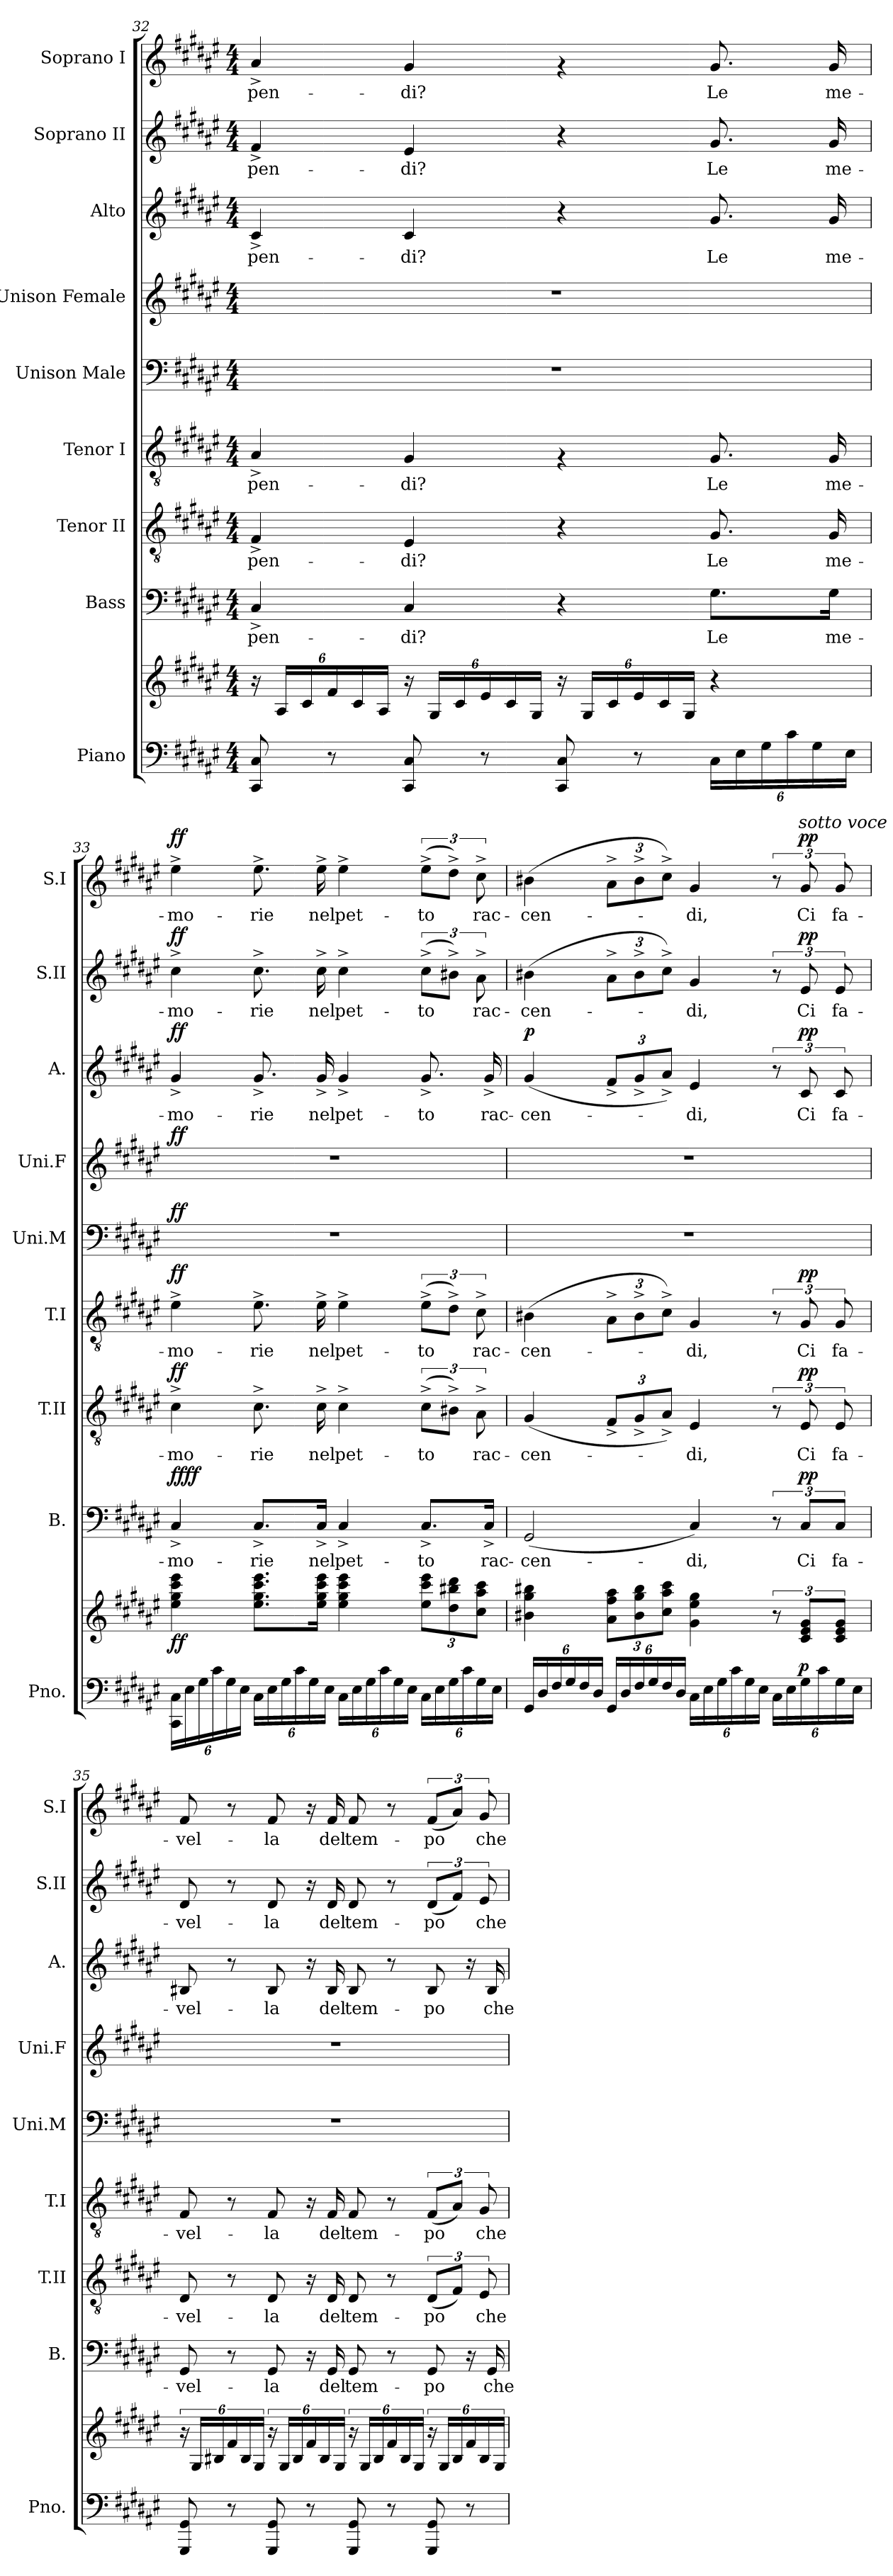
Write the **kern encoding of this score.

**kern	**kern	**dynam	**kern	**text	**dynam	**kern	**text	**dynam	**kern	**text	**dynam	**kern	**dynam	**kern	**dynam	**kern	**text	**dynam	**kern	**text	**dynam	**kern	**text	**dynam
*part9	*part9	*part9	*part8	*part8	*part8	*part7	*part7	*part7	*part6	*part6	*part6	*part5	*part5	*part4	*part4	*part3	*part3	*part3	*part2	*part2	*part2	*part1	*part1	*part1
*staff10	*staff9	*staff9/10	*staff8	*staff8	*staff8	*staff7	*staff7	*staff7	*staff6	*staff6	*staff6	*staff5	*staff5	*staff4	*staff4	*staff3	*staff3	*staff3	*staff2	*staff2	*staff2	*staff1	*staff1	*staff1
*I"Piano	*	*	*I"Bass	*	*	*I"Tenor II	*	*	*I"Tenor I	*	*	*I"Unison Male	*	*I"Unison Female	*	*I"Alto	*	*	*I"Soprano II	*	*	*I"Soprano I	*	*
*I'Pno.	*	*	*I'B.	*	*	*I'T.II	*	*	*I'T.I	*	*	*I'Uni.M	*	*I'Uni.F	*	*I'A.	*	*	*I'S.II	*	*	*I'S.I	*	*
!!LO:PB:g=z
*clefF4	*clefG2	*	*clefF4	*	*	*clefGv2	*	*	*clefGv2	*	*	*clefF4	*	*clefG2	*	*clefG2	*	*	*clefG2	*	*	*clefG2	*	*
*k[f#c#g#d#a#e#]	*k[f#c#g#d#a#e#]	*	*k[f#c#g#d#a#e#]	*	*	*k[f#c#g#d#a#e#]	*	*	*k[f#c#g#d#a#e#]	*	*	*k[f#c#g#d#a#e#]	*	*k[f#c#g#d#a#e#]	*	*k[f#c#g#d#a#e#]	*	*	*k[f#c#g#d#a#e#]	*	*	*k[f#c#g#d#a#e#]	*	*
*M4/4	*M4/4	*	*M4/4	*	*	*M4/4	*	*	*M4/4	*	*	*M4/4	*	*M4/4	*	*M4/4	*	*	*M4/4	*	*	*M4/4	*	*
*	*Xbrackettup	*	*	*	*	*	*	*	*	*	*	*	*	*	*	*	*	*	*	*	*	*	*	*
=32	=32	=32	=32	=32	=32	=32	=32	=32	=32	=32	=32	=32	=32	=32	=32	=32	=32	=32	=32	=32	=32	=32	=32	=32
!	!	!	!	!LO:LY:b	!	!	!LO:LY:b	!	!	!LO:LY:b	!	!	!	!	!	!	!LO:LY:b	!	!	!LO:LY:b	!	!	!LO:LY:b	!
8CC#/ 8C#/	24r	.	4C#^/	pen-	.	4F#^/	pen-	.	4A#^/	pen-	.	1r	.	1r	.	4c#^/	pen-	.	4f#^/	pen-	.	4a#^/	pen-	.
.	24A#/LL	.	.	.	.	.	.	.	.	.	.	.	.	.	.	.	.	.	.	.	.	.	.	.
.	24c#/	.	.	.	.	.	.	.	.	.	.	.	.	.	.	.	.	.	.	.	.	.	.	.
8r	24f#/	.	.	.	.	.	.	.	.	.	.	.	.	.	.	.	.	.	.	.	.	.	.	.
.	24c#/	.	.	.	.	.	.	.	.	.	.	.	.	.	.	.	.	.	.	.	.	.	.	.
.	24A#/JJ	.	.	.	.	.	.	.	.	.	.	.	.	.	.	.	.	.	.	.	.	.	.	.
!	!	!	!	!LO:LY:b	!	!	!LO:LY:b	!	!	!LO:LY:b	!	!	!	!	!	!	!LO:LY:b	!	!	!LO:LY:b	!	!	!LO:LY:b	!
8CC#/ 8C#/	24r	.	4C#/	-di?	.	4E#/	-di?	.	4G#/	-di?	.	.	.	.	.	4c#/	-di?	.	4e#/	-di?	.	4g#/	-di?	.
.	24G#/LL	.	.	.	.	.	.	.	.	.	.	.	.	.	.	.	.	.	.	.	.	.	.	.
.	24c#/	.	.	.	.	.	.	.	.	.	.	.	.	.	.	.	.	.	.	.	.	.	.	.
8r	24e#/	.	.	.	.	.	.	.	.	.	.	.	.	.	.	.	.	.	.	.	.	.	.	.
.	24c#/	.	.	.	.	.	.	.	.	.	.	.	.	.	.	.	.	.	.	.	.	.	.	.
.	24G#/JJ	.	.	.	.	.	.	.	.	.	.	.	.	.	.	.	.	.	.	.	.	.	.	.
8CC#/ 8C#/	24r	.	4r	.	.	4r	.	.	4rG	.	.	.	.	.	.	4r	.	.	4r	.	.	4rg	.	.
.	24G#/LL	.	.	.	.	.	.	.	.	.	.	.	.	.	.	.	.	.	.	.	.	.	.	.
.	24c#/	.	.	.	.	.	.	.	.	.	.	.	.	.	.	.	.	.	.	.	.	.	.	.
8r	24e#/	.	.	.	.	.	.	.	.	.	.	.	.	.	.	.	.	.	.	.	.	.	.	.
.	24c#/	.	.	.	.	.	.	.	.	.	.	.	.	.	.	.	.	.	.	.	.	.	.	.
.	24G#/JJ	.	.	.	.	.	.	.	.	.	.	.	.	.	.	.	.	.	.	.	.	.	.	.
*Xbrackettup	*	*	*	*	*	*	*	*	*	*	*	*	*	*	*	*	*	*	*	*	*	*	*	*
!	!	!	!	!LO:LY:b	!	!	!LO:LY:b	!	!	!LO:LY:b	!	!	!	!	!	!	!LO:LY:b	!	!	!LO:LY:b	!	!	!LO:LY:b	!
24C#\LL	4r	.	8.G#\L	Le	.	8.G#/	Le	.	8.G#/	Le	.	.	.	.	.	8.g#/	Le	.	8.g#/	Le	.	8.g#/	Le	.
24E#\	.	.	.	.	.	.	.	.	.	.	.	.	.	.	.	.	.	.	.	.	.	.	.	.
24G#\	.	.	.	.	.	.	.	.	.	.	.	.	.	.	.	.	.	.	.	.	.	.	.	.
24c#\	.	.	.	.	.	.	.	.	.	.	.	.	.	.	.	.	.	.	.	.	.	.	.	.
24G#\	.	.	.	.	.	.	.	.	.	.	.	.	.	.	.	.	.	.	.	.	.	.	.	.
!	!	!	!	!LO:LY:b	!	!	!LO:LY:b	!	!	!LO:LY:b	!	!	!	!	!	!	!LO:LY:b	!	!	!LO:LY:b	!	!	!LO:LY:b	!
.	.	.	16G#\Jk	me-	.	16G#/	me-	.	16G#/	me-	.	.	.	.	.	16g#/	me-	.	16g#/	me-	.	16g#/	me-	.
24E#\JJ	.	.	.	.	.	.	.	.	.	.	.	.	.	.	.	.	.	.	.	.	.	.	.	.
!!LO:PB:g=z
=33	=33	=33	=33	=33	=33	=33	=33	=33	=33	=33	=33	=33	=33	=33	=33	=33	=33	=33	=33	=33	=33	=33	=33	=33
!	!	!LO:DY:b	!	!LO:LY:b	!LO:DY:a	!	!LO:LY:b	!	!	!LO:LY:b	!	!	!	!	!	!	!LO:LY:b	!	!	!LO:LY:b	!	!	!LO:LY:b	!
!	!	!	!	!	!LO:DY:n=1:a	!	!	!LO:DY:a	!	!	!LO:DY:a	!	!LO:DY:a	!	!LO:DY:a	!	!	!LO:DY:a	!	!	!LO:DY:a	!	!	!LO:DY:a
24CC#\ 24C#\LL	4ee#\ 4gg#\ 4ccc#\ 4eee#\	ff	4C#^/	-mo-	ff ff	4c#^\	-mo-	ff	4e#^\	-mo-	ff	1r	ff	1r	ff	4g#^/	-mo-	ff	4cc#^\	-mo-	ff	4ee#^\	-mo-	ff
24E#\	.	.	.	.	.	.	.	.	.	.	.	.	.	.	.	.	.	.	.	.	.	.	.	.
24G#\	.	.	.	.	.	.	.	.	.	.	.	.	.	.	.	.	.	.	.	.	.	.	.	.
24c#\	.	.	.	.	.	.	.	.	.	.	.	.	.	.	.	.	.	.	.	.	.	.	.	.
24G#\	.	.	.	.	.	.	.	.	.	.	.	.	.	.	.	.	.	.	.	.	.	.	.	.
24E#\JJ	.	.	.	.	.	.	.	.	.	.	.	.	.	.	.	.	.	.	.	.	.	.	.	.
!	!	!	!	!LO:LY:b	!	!	!LO:LY:b	!	!	!LO:LY:b	!	!	!	!	!	!	!LO:LY:b	!	!	!LO:LY:b	!	!	!LO:LY:b	!
24C#\LL	8.ee#\ 8.gg#\ 8.ccc#\ 8.eee#\L	.	8.C#^/L	-rie	.	8.c#^\	-rie	.	8.e#^\	-rie	.	.	.	.	.	8.g#^/	-rie	.	8.cc#^\	-rie	.	8.ee#^\	-rie	.
24E#\	.	.	.	.	.	.	.	.	.	.	.	.	.	.	.	.	.	.	.	.	.	.	.	.
24G#\	.	.	.	.	.	.	.	.	.	.	.	.	.	.	.	.	.	.	.	.	.	.	.	.
24c#\	.	.	.	.	.	.	.	.	.	.	.	.	.	.	.	.	.	.	.	.	.	.	.	.
24G#\	.	.	.	.	.	.	.	.	.	.	.	.	.	.	.	.	.	.	.	.	.	.	.	.
!	!	!	!	!LO:LY:b	!	!	!LO:LY:b	!	!	!LO:LY:b	!	!	!	!	!	!	!LO:LY:b	!	!	!LO:LY:b	!	!	!LO:LY:b	!
.	16ee#\ 16gg#\ 16ccc#\ 16eee#\Jk	.	16C#^/Jk	nel	.	16c#^\	nel	.	16e#^\	nel	.	.	.	.	.	16g#^/	nel	.	16cc#^\	nel	.	16ee#^\	nel	.
24E#\JJ	.	.	.	.	.	.	.	.	.	.	.	.	.	.	.	.	.	.	.	.	.	.	.	.
!	!	!	!	!LO:LY:b	!	!	!LO:LY:b	!	!	!LO:LY:b	!	!	!	!	!	!	!LO:LY:b	!	!	!LO:LY:b	!	!	!LO:LY:b	!
24C#\LL	4ee#\ 4gg#\ 4ccc#\ 4eee#\	.	4C#^/	pet-	.	4c#^\	pet-	.	4e#^\	pet-	.	.	.	.	.	4g#^/	pet-	.	4cc#^\	pet-	.	4ee#^\	pet-	.
24E#\	.	.	.	.	.	.	.	.	.	.	.	.	.	.	.	.	.	.	.	.	.	.	.	.
24G#\	.	.	.	.	.	.	.	.	.	.	.	.	.	.	.	.	.	.	.	.	.	.	.	.
24c#\	.	.	.	.	.	.	.	.	.	.	.	.	.	.	.	.	.	.	.	.	.	.	.	.
24G#\	.	.	.	.	.	.	.	.	.	.	.	.	.	.	.	.	.	.	.	.	.	.	.	.
24E#\JJ	.	.	.	.	.	.	.	.	.	.	.	.	.	.	.	.	.	.	.	.	.	.	.	.
!	!	!	!	!LO:LY:b	!	!	!LO:LY:b	!	!	!LO:LY:b	!	!	!	!	!	!	!LO:LY:b	!	!	!LO:LY:b	!	!	!LO:LY:b	!
24C#\LL	12ee#\ 12ccc#\ 12eee#\L	.	8.C#^/L	-to	.	(12c#^\L	-to	.	(12e#^\L	-to	.	.	.	.	.	8.g#^/	-to	.	(12cc#^\L	-to	.	(12ee#^\L	-to	.
24E#\	.	.	.	.	.	.	.	.	.	.	.	.	.	.	.	.	.	.	.	.	.	.	.	.
24G#\	12dd#\ 12bb#X\ 12ddd#\	.	.	.	.	12B#X^\J)	.	.	12d#^\J)	.	.	.	.	.	.	.	.	.	12b#X^\J)	.	.	12dd#^\J)	.	.
24c#\	.	.	.	.	.	.	.	.	.	.	.	.	.	.	.	.	.	.	.	.	.	.	.	.
!	!	!	!	!	!	!	!LO:LY:b	!	!	!LO:LY:b	!	!	!	!	!	!	!	!	!	!LO:LY:b	!	!	!LO:LY:b	!
24G#\	12cc#\ 12aa#\ 12ccc#\J	.	.	.	.	12A#^\	rac-	.	12c#^\	rac-	.	.	.	.	.	.	.	.	12a#^\	rac-	.	12cc#^\	rac-	.
!	!	!	!	!LO:LY:b	!	!	!	!	!	!	!	!	!	!	!	!	!LO:LY:b	!	!	!	!	!	!	!
.	.	.	16C#^/Jk	rac-	.	.	.	.	.	.	.	.	.	.	.	16g#^/	rac-	.	.	.	.	.	.	.
24E#\JJ	.	.	.	.	.	.	.	.	.	.	.	.	.	.	.	.	.	.	.	.	.	.	.	.
!!LO:PB:g=z
=34	=34	=34	=34	=34	=34	=34	=34	=34	=34	=34	=34	=34	=34	=34	=34	=34	=34	=34	=34	=34	=34	=34	=34	=34
!	!	!	!	!LO:LY:b	!	!	!LO:LY:b	!	!	!LO:LY:b	!	!	!	!	!	!	!LO:LY:b	!LO:DY:a	!	!LO:LY:b	!	!	!LO:LY:b	!
24GG#/LL	4b#X\ 4gg#\ 4bb#X\	.	(2GG#/	-cen-	.	(4G#/	-cen-	.	(4B#X\	-cen-	.	1r	.	1r	.	(4g#/	-cen-	p	(4b#X\	-cen-	.	(4b#X\	-cen-	.
24D#/	.	.	.	.	.	.	.	.	.	.	.	.	.	.	.	.	.	.	.	.	.	.	.	.
24F#/	.	.	.	.	.	.	.	.	.	.	.	.	.	.	.	.	.	.	.	.	.	.	.	.
24G#/	.	.	.	.	.	.	.	.	.	.	.	.	.	.	.	.	.	.	.	.	.	.	.	.
24F#/	.	.	.	.	.	.	.	.	.	.	.	.	.	.	.	.	.	.	.	.	.	.	.	.
24D#/JJ	.	.	.	.	.	.	.	.	.	.	.	.	.	.	.	.	.	.	.	.	.	.	.	.
*	*	*	*	*	*	*Xbrackettup	*	*	*Xbrackettup	*	*	*	*	*	*	*Xbrackettup	*	*	*Xbrackettup	*	*	*Xbrackettup	*	*
24GG#/LL	12a#\ 12ff#\ 12aa#\L	.	.	.	.	12F#^/L	.	.	12A#^\L	.	.	.	.	.	.	12f#^/L	.	.	12a#^\L	.	.	12a#^\L	.	.
24D#/	.	.	.	.	.	.	.	.	.	.	.	.	.	.	.	.	.	.	.	.	.	.	.	.
24F#/	12b#\ 12gg#\ 12bb#\	.	.	.	.	12G#^/	.	.	12B#^\	.	.	.	.	.	.	12g#^/	.	.	12b#^\	.	.	12b#^\	.	.
24G#/	.	.	.	.	.	.	.	.	.	.	.	.	.	.	.	.	.	.	.	.	.	.	.	.
24F#/	12cc#\ 12aa#\ 12ccc#\J	.	.	.	.	12A#^/J)	.	.	12c#^\J)	.	.	.	.	.	.	12a#^/J)	.	.	12cc#^\J)	.	.	12cc#^\J)	.	.
24D#/JJ	.	.	.	.	.	.	.	.	.	.	.	.	.	.	.	.	.	.	.	.	.	.	.	.
!	!	!	!	!LO:LY:b	!	!	!LO:LY:b	!	!	!LO:LY:b	!	!	!	!	!	!	!LO:LY:b	!	!	!LO:LY:b	!	!	!LO:LY:b	!
24C#\LL	4g#\ 4ee#\ 4gg#\	.	4C#/)	-di,	.	4E#/	-di,	.	4G#/	-di,	.	.	.	.	.	4e#/	-di,	.	4g#/	-di,	.	4g#/	-di,	.
24E#\	.	.	.	.	.	.	.	.	.	.	.	.	.	.	.	.	.	.	.	.	.	.	.	.
24G#\	.	.	.	.	.	.	.	.	.	.	.	.	.	.	.	.	.	.	.	.	.	.	.	.
24c#\	.	.	.	.	.	.	.	.	.	.	.	.	.	.	.	.	.	.	.	.	.	.	.	.
24G#\	.	.	.	.	.	.	.	.	.	.	.	.	.	.	.	.	.	.	.	.	.	.	.	.
24E#\JJ	.	.	.	.	.	.	.	.	.	.	.	.	.	.	.	.	.	.	.	.	.	.	.	.
*	*brackettup	*	*	*	*	*brackettup	*	*	*brackettup	*	*	*	*	*	*	*brackettup	*	*	*brackettup	*	*	*brackettup	*	*
24C#\LL	12r	.	12r	.	.	12r	.	.	12r	.	.	.	.	.	.	12r	.	.	12r	.	.	12r	.	.
24E#\	.	.	.	.	.	.	.	.	.	.	.	.	.	.	.	.	.	.	.	.	.	.	.	.
!	!	!	!	!	!	!	!	!	!	!	!	!	!	!	!	!	!	!	!	!	!	!LO:TX:a:i:t=sotto voce	!	!
!	!	!LO:DY:a=2	!	!LO:LY:b	!LO:DY:a	!	!LO:LY:b	!LO:DY:a	!	!LO:LY:b	!LO:DY:a	!	!	!	!	!	!LO:LY:b	!LO:DY:a	!	!LO:LY:b	!LO:DY:a	!	!LO:LY:b	!LO:DY:a
24G#\	12c#/ 12e#/ 12g#/L	p	12C#/L	Ci	pp	12E#/	Ci	pp	12G#/	Ci	pp	.	.	.	.	12c#/	Ci	pp	12e#/	Ci	pp	12g#/	Ci	pp
24c#\	.	.	.	.	.	.	.	.	.	.	.	.	.	.	.	.	.	.	.	.	.	.	.	.
!	!	!	!	!LO:LY:b	!	!	!LO:LY:b	!	!	!LO:LY:b	!	!	!	!	!	!	!LO:LY:b	!	!	!LO:LY:b	!	!	!LO:LY:b	!
24G#\	12c#/ 12e#/ 12g#/J	.	12C#/J	fa-	.	12E#/	fa-	.	12G#/	fa-	.	.	.	.	.	12c#/	fa-	.	12e#/	fa-	.	12g#/	fa-	.
24E#\JJ	.	.	.	.	.	.	.	.	.	.	.	.	.	.	.	.	.	.	.	.	.	.	.	.
!!LO:PB:g=z
=35	=35	=35	=35	=35	=35	=35	=35	=35	=35	=35	=35	=35	=35	=35	=35	=35	=35	=35	=35	=35	=35	=35	=35	=35
!	!	!	!	!LO:LY:b	!	!	!LO:LY:b	!	!	!LO:LY:b	!	!	!	!	!	!	!LO:LY:b	!	!	!LO:LY:b	!	!	!LO:LY:b	!
8GGG#/ 8GG#/	24r	.	8GG#/	-vel-	.	8D#/	-vel-	.	8F#/	-vel-	.	1r	.	1r	.	8B#X/	-vel-	.	8d#/	-vel-	.	8f#/	-vel-	.
.	24G#/LL	.	.	.	.	.	.	.	.	.	.	.	.	.	.	.	.	.	.	.	.	.	.	.
.	24B#X/	.	.	.	.	.	.	.	.	.	.	.	.	.	.	.	.	.	.	.	.	.	.	.
8r	24f#/	.	8r	.	.	8r	.	.	8r	.	.	.	.	.	.	8r	.	.	8r	.	.	8r	.	.
.	24B#/	.	.	.	.	.	.	.	.	.	.	.	.	.	.	.	.	.	.	.	.	.	.	.
.	24G#/JJ	.	.	.	.	.	.	.	.	.	.	.	.	.	.	.	.	.	.	.	.	.	.	.
!	!	!	!	!LO:LY:b	!	!	!LO:LY:b	!	!	!LO:LY:b	!	!	!	!	!	!	!LO:LY:b	!	!	!LO:LY:b	!	!	!LO:LY:b	!
8GGG#/ 8GG#/	24r	.	8GG#/	-la	.	8D#/	-la	.	8F#/	-la	.	.	.	.	.	8B#/	-la	.	8d#/	-la	.	8f#/	-la	.
.	24G#/LL	.	.	.	.	.	.	.	.	.	.	.	.	.	.	.	.	.	.	.	.	.	.	.
.	24B#/	.	.	.	.	.	.	.	.	.	.	.	.	.	.	.	.	.	.	.	.	.	.	.
8r	24f#/	.	16r	.	.	16r	.	.	16r	.	.	.	.	.	.	16r	.	.	16r	.	.	16r	.	.
.	24B#/	.	.	.	.	.	.	.	.	.	.	.	.	.	.	.	.	.	.	.	.	.	.	.
!	!	!	!	!LO:LY:b	!	!	!LO:LY:b	!	!	!LO:LY:b	!	!	!	!	!	!	!LO:LY:b	!	!	!LO:LY:b	!	!	!LO:LY:b	!
.	.	.	16GG#/	del	.	16D#/	del	.	16F#/	del	.	.	.	.	.	16B#/	del	.	16d#/	del	.	16f#/	del	.
.	24G#/JJ	.	.	.	.	.	.	.	.	.	.	.	.	.	.	.	.	.	.	.	.	.	.	.
!	!	!	!	!LO:LY:b	!	!	!LO:LY:b	!	!	!LO:LY:b	!	!	!	!	!	!	!LO:LY:b	!	!	!LO:LY:b	!	!	!LO:LY:b	!
8GGG#/ 8GG#/	24r	.	8GG#/	tem-	.	8D#/	tem-	.	8F#/	tem-	.	.	.	.	.	8B#/	tem-	.	8d#/	tem-	.	8f#/	tem-	.
.	24G#/LL	.	.	.	.	.	.	.	.	.	.	.	.	.	.	.	.	.	.	.	.	.	.	.
.	24B#/	.	.	.	.	.	.	.	.	.	.	.	.	.	.	.	.	.	.	.	.	.	.	.
8r	24f#/	.	8r	.	.	8r	.	.	8r	.	.	.	.	.	.	8r	.	.	8r	.	.	8r	.	.
.	24B#/	.	.	.	.	.	.	.	.	.	.	.	.	.	.	.	.	.	.	.	.	.	.	.
.	24G#/JJ	.	.	.	.	.	.	.	.	.	.	.	.	.	.	.	.	.	.	.	.	.	.	.
!	!	!	!	!LO:LY:b	!	!	!LO:LY:b	!	!	!LO:LY:b	!	!	!	!	!	!	!LO:LY:b	!	!	!LO:LY:b	!	!	!LO:LY:b	!
8GGG#/ 8GG#/	24r	.	8GG#/	-po	.	(12D#/L	-po	.	(12F#/L	-po	.	.	.	.	.	8B#/	-po	.	(12d#/L	-po	.	(12f#/L	-po	.
.	24G#/LL	.	.	.	.	.	.	.	.	.	.	.	.	.	.	.	.	.	.	.	.	.	.	.
.	24B#/	.	.	.	.	12F#/J)	.	.	12A#/J)	.	.	.	.	.	.	.	.	.	12f#/J)	.	.	12a#/J)	.	.
8r	24f#/	.	16r	.	.	.	.	.	.	.	.	.	.	.	.	16r	.	.	.	.	.	.	.	.
!	!	!	!	!	!	!	!LO:LY:b	!	!	!LO:LY:b	!	!	!	!	!	!	!	!	!	!LO:LY:b	!	!	!LO:LY:b	!
.	24B#/	.	.	.	.	12E#/	che	.	12G#/	che	.	.	.	.	.	.	.	.	12e#/	che	.	12g#/	che	.
!	!	!	!	!LO:LY:b	!	!	!	!	!	!	!	!	!	!	!	!	!LO:LY:b	!	!	!	!	!	!	!
.	.	.	16GG#/	che	.	.	.	.	.	.	.	.	.	.	.	16B#/	che	.	.	.	.	.	.	.
.	24G#/JJ	.	.	.	.	.	.	.	.	.	.	.	.	.	.	.	.	.	.	.	.	.	.	.
=	=	=	=	=	=	=	=	=	=	=	=	=	=	=	=	=	=	=	=	=	=	=	=	=
*-	*-	*-	*-	*-	*-	*-	*-	*-	*-	*-	*-	*-	*-	*-	*-	*-	*-	*-	*-	*-	*-	*-	*-	*-
